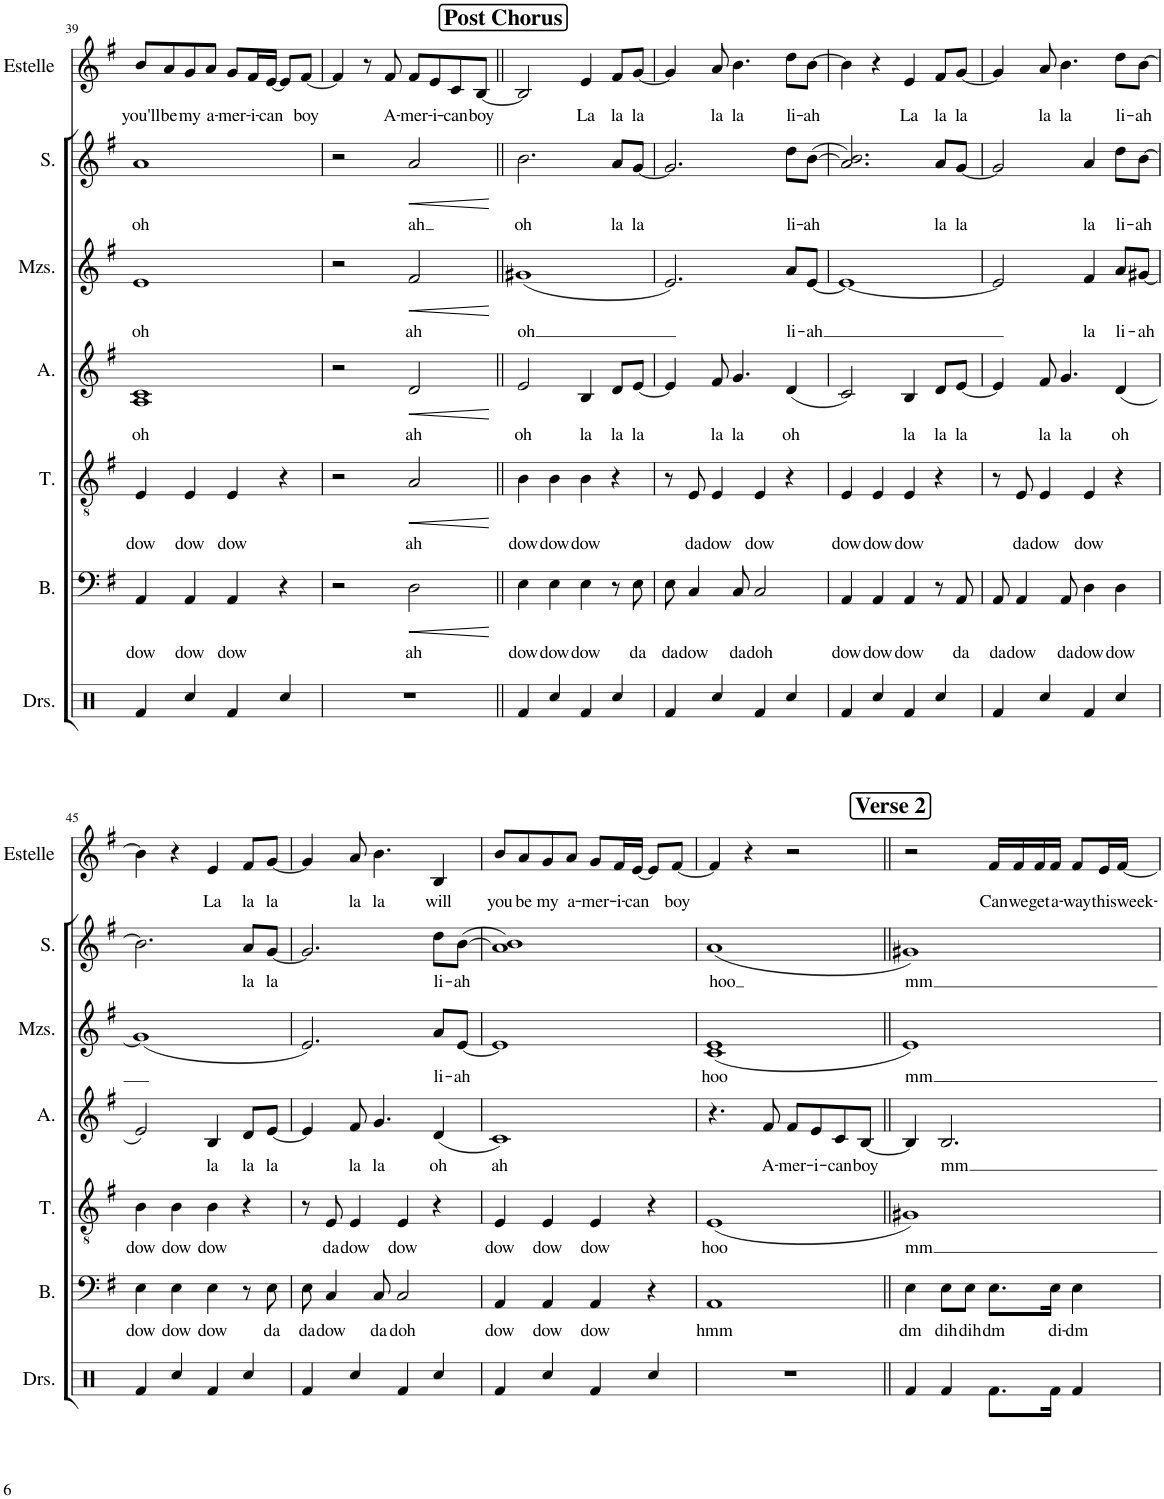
**kern	**text	**dynam	**kern	**text	**dynam	**kern	**text	**dynam	**kern	**text	**dynam	**kern	**text	**dynam	**kern	**text
*part6	*part6	*part6	*part5	*part5	*part5	*part4	*part4	*part4	*part3	*part3	*part3	*part2	*part2	*part2	*part1	*part1
*staff6	*staff6	*staff6	*staff5	*staff5	*staff5	*staff4	*staff4	*staff4	*staff3	*staff3	*staff3	*staff2	*staff2	*staff2	*staff1	*staff1
*I"Bass	*	*	*I"Tenor	*	*	*I"Alto	*	*	*I"Mezzo-soprano	*	*	*I"Soprano	*	*	*I"Estelle	*
*I'B.	*	*	*I'T.	*	*	*I'A.	*	*	*I'Mzs.	*	*	*I'S.	*	*	*I'Estelle	*
!!LO:PB:g=z
*clefF4	*	*	*clefGv2	*	*	*clefG2	*	*	*clefG2	*	*	*clefG2	*	*	*clefG2	*
*k[f#]	*	*	*k[f#]	*	*	*k[f#]	*	*	*k[f#]	*	*	*k[f#]	*	*	*k[f#]	*
*M4/4	*	*	*M4/4	*	*	*M4/4	*	*	*M4/4	*	*	*M4/4	*	*	*M4/4	*
=39	=39	=39	=39	=39	=39	=39	=39	=39	=39	=39	=39	=39	=39	=39	=39	=39
!	!LO:LY:b	!	!	!LO:LY:b	!	!	!LO:LY:b	!	!	!LO:LY:b	!	!	!LO:LY:b	!	!	!LO:LY:b
4AA/	dow	.	4E/	dow	.	1A 1c	oh	.	1e	oh	.	1a	oh	.	8b/L	you'll
!	!	!	!	!	!	!	!	!	!	!	!	!	!	!	!	!LO:LY:b
.	.	.	.	.	.	.	.	.	.	.	.	.	.	.	8a/	be
!	!LO:LY:b	!	!	!LO:LY:b	!	!	!	!	!	!	!	!	!	!	!	!LO:LY:b
4AA/	dow	.	4E/	dow	.	.	.	.	.	.	.	.	.	.	8g/	my
!	!	!	!	!	!	!	!	!	!	!	!	!	!	!	!	!LO:LY:b
.	.	.	.	.	.	.	.	.	.	.	.	.	.	.	8a/J	a-
!	!LO:LY:b	!	!	!LO:LY:b	!	!	!	!	!	!	!	!	!	!	!	!LO:LY:b
4AA/	dow	.	4E/	dow	.	.	.	.	.	.	.	.	.	.	8g/L	-mer-
!	!	!	!	!	!	!	!	!	!	!	!	!	!	!	!	!LO:LY:b
.	.	.	.	.	.	.	.	.	.	.	.	.	.	.	16f#/L	-i-
!	!	!	!	!	!	!	!	!	!	!	!	!	!	!	!	!LO:LY:b
.	.	.	.	.	.	.	.	.	.	.	.	.	.	.	[16e/JJ	-can
4r	.	.	4r	.	.	.	.	.	.	.	.	.	.	.	8e/L]	.
!	!	!	!	!	!	!	!	!	!	!	!	!	!	!	!	!LO:LY:b
.	.	.	.	.	.	.	.	.	.	.	.	.	.	.	[8f#/J	boy
=40	=40	=40	=40	=40	=40	=40	=40	=40	=40	=40	=40	=40	=40	=40	=40	=40
2r	.	.	2r	.	.	2r	.	.	2r	.	.	2r	.	.	4f#/]	.
.	.	.	.	.	.	.	.	.	.	.	.	.	.	.	8r	.
!	!	!	!	!	!	!	!	!	!	!	!	!	!	!	!	!LO:LY:b
.	.	.	.	.	.	.	.	.	.	.	.	.	.	.	8f#/	A-
!	!LO:LY:b	!LO:HP:b	!	!LO:LY:b	!LO:HP:b	!	!LO:LY:b	!LO:HP:b	!	!LO:LY:b	!LO:HP:b	!	!LO:LY:b	!LO:HP:b	!	!LO:LY:b
2D\	ah	<	2A/	ah	<	2d/	ah	<	2f#/	ah	<	2a/	ah	<	8f#/L	-mer-
!	!	!	!	!	!	!	!	!	!	!	!	!	!	!	!	!LO:LY:b
.	.	.	.	.	.	.	.	.	.	.	.	.	.	.	8e/	-i-
!	!	!	!	!	!	!	!	!	!	!	!	!	!	!	!	!LO:LY:b
.	.	.	.	.	.	.	.	.	.	.	.	.	.	.	8c/	-can
!	!	!	!	!	!	!	!	!	!	!	!	!	!	!	!	!LO:LY:b
.	.	.	.	.	.	.	.	.	.	.	.	.	.	.	[8B/J	boy
.	.	[	.	.	[	.	.	[	.	.	[	.	.	[	.	.
!!LO:REH:place=s1:a:B:cj:fs=14:t=Post Chorus
=41||	=41||	=41||	=41||	=41||	=41||	=41||	=41||	=41||	=41||	=41||	=41||	=41||	=41||	=41||	=41||	=41||
!	!LO:LY:b	!	!	!LO:LY:b	!	!	!LO:LY:b	!	!	!LO:LY:b	!	!	!LO:LY:b	!	!	!
4E\	dow	.	4B\	dow	.	2e/	oh	.	(1g#X	oh	.	2.b\	oh	.	2B/]	.
!	!LO:LY:b	!	!	!LO:LY:b	!	!	!	!	!	!	!	!	!	!	!	!
4E\	dow	.	4B\	dow	.	.	.	.	.	.	.	.	.	.	.	.
!	!LO:LY:b	!	!	!LO:LY:b	!	!	!LO:LY:b	!	!	!	!	!	!	!	!	!LO:LY:b
4E\	dow	.	4B\	dow	.	4B/	la	.	.	.	.	.	.	.	4e/	La
!	!	!	!	!	!	!	!LO:LY:b	!	!	!	!	!	!LO:LY:b	!	!	!LO:LY:b
8r	.	.	4r	.	.	8d/L	la	.	.	.	.	8a/L	la	.	8f#/L	la
!	!LO:LY:b	!	!	!	!	!	!LO:LY:b	!	!	!	!	!	!LO:LY:b	!	!	!LO:LY:b
8E\	da	.	.	.	.	[8e/J	la	.	.	.	.	[8g/J	la	.	[8g/J	la
=42	=42	=42	=42	=42	=42	=42	=42	=42	=42	=42	=42	=42	=42	=42	=42	=42
!	!LO:LY:b	!	!	!	!	!	!	!	!	!	!	!	!	!	!	!
8E\	da	.	8r	.	.	4e/]	.	.	2.e/)	.	.	2.g/]	.	.	4g/]	.
!	!LO:LY:b	!	!	!LO:LY:b	!	!	!	!	!	!	!	!	!	!	!	!
4C/	dow	.	8E/	da	.	.	.	.	.	.	.	.	.	.	.	.
!	!	!	!	!LO:LY:b	!	!	!LO:LY:b	!	!	!	!	!	!	!	!	!LO:LY:b
.	.	.	4E/	dow	.	8f#/	la	.	.	.	.	.	.	.	8a/	la
!	!LO:LY:b	!	!	!	!	!	!LO:LY:b	!	!	!	!	!	!	!	!	!LO:LY:b
8C/	da	.	.	.	.	4.g/	la	.	.	.	.	.	.	.	4.b\	la
!	!LO:LY:b	!	!	!LO:LY:b	!	!	!	!	!	!	!	!	!	!	!	!
2C/	doh	.	4E/	dow	.	.	.	.	.	.	.	.	.	.	.	.
!	!	!	!	!	!	!	!LO:LY:b	!	!	!LO:LY:b	!	!	!LO:LY:b	!	!	!LO:LY:b
.	.	.	4r	.	.	(4d/	oh	.	8a/L	li-	.	8dd\L	li-	.	8dd\L	li-
!	!	!	!	!	!	!	!	!	!	!LO:LY:b	!	!	!LO:LY:b	!	!	!LO:LY:b
.	.	.	.	.	.	.	.	.	[8e/J	-ah	.	([8b\J	-ah	.	[8b\J	-ah
=43	=43	=43	=43	=43	=43	=43	=43	=43	=43	=43	=43	=43	=43	=43	=43	=43
!	!LO:LY:b	!	!	!LO:LY:b	!	!	!	!	!	!	!	!	!	!	!	!
4AA/	dow	.	4E/	dow	.	2c/)	.	.	1e_	.	.	2.a/ 2.b/])	.	.	4b\]	.
!	!LO:LY:b	!	!	!LO:LY:b	!	!	!	!	!	!	!	!	!	!	!	!
4AA/	dow	.	4E/	dow	.	.	.	.	.	.	.	.	.	.	4r	.
!	!LO:LY:b	!	!	!LO:LY:b	!	!	!LO:LY:b	!	!	!	!	!	!	!	!	!LO:LY:b
4AA/	dow	.	4E/	dow	.	4B/	la	.	.	.	.	.	.	.	4e/	La
!	!	!	!	!	!	!	!LO:LY:b	!	!	!	!	!	!LO:LY:b	!	!	!LO:LY:b
8r	.	.	4r	.	.	8d/L	la	.	.	.	.	8a/L	la	.	8f#/L	la
!	!LO:LY:b	!	!	!	!	!	!LO:LY:b	!	!	!	!	!	!LO:LY:b	!	!	!LO:LY:b
8AA/	da	.	.	.	.	[8e/J	la	.	.	.	.	[8g/J	la	.	[8g/J	la
=44	=44	=44	=44	=44	=44	=44	=44	=44	=44	=44	=44	=44	=44	=44	=44	=44
!	!LO:LY:b	!	!	!	!	!	!	!	!	!	!	!	!	!	!	!
8AA/	da	.	8r	.	.	4e/]	.	.	2e/]	.	.	2g/]	.	.	4g/]	.
!	!LO:LY:b	!	!	!LO:LY:b	!	!	!	!	!	!	!	!	!	!	!	!
4AA/	dow	.	8E/	da	.	.	.	.	.	.	.	.	.	.	.	.
!	!	!	!	!LO:LY:b	!	!	!LO:LY:b	!	!	!	!	!	!	!	!	!LO:LY:b
.	.	.	4E/	dow	.	8f#/	la	.	.	.	.	.	.	.	8a/	la
!	!LO:LY:b	!	!	!	!	!	!LO:LY:b	!	!	!	!	!	!	!	!	!LO:LY:b
8AA/	da	.	.	.	.	4.g/	la	.	.	.	.	.	.	.	4.b\	la
!	!LO:LY:b	!	!	!LO:LY:b	!	!	!	!	!	!LO:LY:b	!	!	!LO:LY:b	!	!	!
4D\	dow	.	4E/	dow	.	.	.	.	4f#/	la	.	4a/	la	.	.	.
!	!LO:LY:b	!	!	!	!	!	!LO:LY:b	!	!	!LO:LY:b	!	!	!LO:LY:b	!	!	!LO:LY:b
4D\	dow	.	4r	.	.	(4d/	oh	.	8a/L	li-	.	8dd\L	li-	.	8dd\L	li-
!	!	!	!	!	!	!	!	!	!	!LO:LY:b	!	!	!LO:LY:b	!	!	!LO:LY:b
.	.	.	.	.	.	.	.	.	[8g#X/J	-ah	.	[8b\J	-ah	.	[8b\J	-ah
!!LO:LB:g=z
=45	=45	=45	=45	=45	=45	=45	=45	=45	=45	=45	=45	=45	=45	=45	=45	=45
!	!LO:LY:b	!	!	!LO:LY:b	!	!	!	!	!	!	!	!	!	!	!	!
4E\	dow	.	4B\	dow	.	2e/)	.	.	(1g#]	.	.	2.b\]	.	.	4b\]	.
!	!LO:LY:b	!	!	!LO:LY:b	!	!	!	!	!	!	!	!	!	!	!	!
4E\	dow	.	4B\	dow	.	.	.	.	.	.	.	.	.	.	4r	.
!	!LO:LY:b	!	!	!LO:LY:b	!	!	!LO:LY:b	!	!	!	!	!	!	!	!	!LO:LY:b
4E\	dow	.	4B\	dow	.	4B/	la	.	.	.	.	.	.	.	4e/	La
!	!	!	!	!	!	!	!LO:LY:b	!	!	!	!	!	!LO:LY:b	!	!	!LO:LY:b
8r	.	.	4r	.	.	8d/L	la	.	.	.	.	8a/L	la	.	8f#/L	la
!	!LO:LY:b	!	!	!	!	!	!LO:LY:b	!	!	!	!	!	!LO:LY:b	!	!	!LO:LY:b
8E\	da	.	.	.	.	[8e/J	la	.	.	.	.	[8g/J	la	.	[8g/J	la
=46	=46	=46	=46	=46	=46	=46	=46	=46	=46	=46	=46	=46	=46	=46	=46	=46
!	!LO:LY:b	!	!	!	!	!	!	!	!	!	!	!	!	!	!	!
8E\	da	.	8r	.	.	4e/]	.	.	2.e/)	.	.	2.g/]	.	.	4g/]	.
!	!LO:LY:b	!	!	!LO:LY:b	!	!	!	!	!	!	!	!	!	!	!	!
4C/	dow	.	8E/	da	.	.	.	.	.	.	.	.	.	.	.	.
!	!	!	!	!LO:LY:b	!	!	!LO:LY:b	!	!	!	!	!	!	!	!	!LO:LY:b
.	.	.	4E/	dow	.	8f#/	la	.	.	.	.	.	.	.	8a/	la
!	!LO:LY:b	!	!	!	!	!	!LO:LY:b	!	!	!	!	!	!	!	!	!LO:LY:b
8C/	da	.	.	.	.	4.g/	la	.	.	.	.	.	.	.	4.b\	la
!	!LO:LY:b	!	!	!LO:LY:b	!	!	!	!	!	!	!	!	!	!	!	!
2C/	doh	.	4E/	dow	.	.	.	.	.	.	.	.	.	.	.	.
!	!	!	!	!	!	!	!LO:LY:b	!	!	!LO:LY:b	!	!	!LO:LY:b	!	!	!LO:LY:b
.	.	.	4r	.	.	(4d/	oh	.	8a/L	li-	.	8dd\L	li-	.	4B/	will
!	!	!	!	!	!	!	!	!	!	!LO:LY:b	!	!	!LO:LY:b	!	!	!
.	.	.	.	.	.	.	.	.	[8e/J	-ah	.	([8b\J	-ah	.	.	.
=47	=47	=47	=47	=47	=47	=47	=47	=47	=47	=47	=47	=47	=47	=47	=47	=47
!	!LO:LY:b	!	!	!LO:LY:b	!	!	!LO:LY:b	!	!	!	!	!	!	!	!	!LO:LY:b
4AA/	dow	.	4E/	dow	.	1c)	ah	.	1e]	.	.	1a 1b])	.	.	8b/L	you
!	!	!	!	!	!	!	!	!	!	!	!	!	!	!	!	!LO:LY:b
.	.	.	.	.	.	.	.	.	.	.	.	.	.	.	8a/	be
!	!LO:LY:b	!	!	!LO:LY:b	!	!	!	!	!	!	!	!	!	!	!	!LO:LY:b
4AA/	dow	.	4E/	dow	.	.	.	.	.	.	.	.	.	.	8g/	my
!	!	!	!	!	!	!	!	!	!	!	!	!	!	!	!	!LO:LY:b
.	.	.	.	.	.	.	.	.	.	.	.	.	.	.	8a/J	a-
!	!LO:LY:b	!	!	!LO:LY:b	!	!	!	!	!	!	!	!	!	!	!	!LO:LY:b
4AA/	dow	.	4E/	dow	.	.	.	.	.	.	.	.	.	.	8g/L	-mer-
!	!	!	!	!	!	!	!	!	!	!	!	!	!	!	!	!LO:LY:b
.	.	.	.	.	.	.	.	.	.	.	.	.	.	.	16f#/L	-i-
!	!	!	!	!	!	!	!	!	!	!	!	!	!	!	!	!LO:LY:b
.	.	.	.	.	.	.	.	.	.	.	.	.	.	.	[16e/JJ	-can
4r	.	.	4r	.	.	.	.	.	.	.	.	.	.	.	8e/L]	.
!	!	!	!	!	!	!	!	!	!	!	!	!	!	!	!	!LO:LY:b
.	.	.	.	.	.	.	.	.	.	.	.	.	.	.	[8f#/J	boy
=48	=48	=48	=48	=48	=48	=48	=48	=48	=48	=48	=48	=48	=48	=48	=48	=48
!	!LO:LY:b	!	!	!LO:LY:b	!	!	!	!	!	!LO:LY:b	!	!	!LO:LY:b	!	!	!
1AA	hmm	.	(1E	hoo	.	4.r	.	.	(1c 1e	hoo	.	(1a	hoo	.	4f#/]	.
.	.	.	.	.	.	.	.	.	.	.	.	.	.	.	4r	.
!	!	!	!	!	!	!	!LO:LY:b	!	!	!	!	!	!	!	!	!
.	.	.	.	.	.	8f#/	A-	.	.	.	.	.	.	.	.	.
!	!	!	!	!	!	!	!LO:LY:b	!	!	!	!	!	!	!	!	!
.	.	.	.	.	.	8f#/L	-mer-	.	.	.	.	.	.	.	2r	.
!	!	!	!	!	!	!	!LO:LY:b	!	!	!	!	!	!	!	!	!
.	.	.	.	.	.	8e/	-i-	.	.	.	.	.	.	.	.	.
!	!	!	!	!	!	!	!LO:LY:b	!	!	!	!	!	!	!	!	!
.	.	.	.	.	.	8c/	-can	.	.	.	.	.	.	.	.	.
!	!	!	!	!	!	!	!LO:LY:b	!	!	!	!	!	!	!	!	!
.	.	.	.	.	.	[8B/J	boy	.	.	.	.	.	.	.	.	.
!!LO:REH:place=s1:a:B:cj:fs=14:t=Verse 2
=49||	=49||	=49||	=49||	=49||	=49||	=49||	=49||	=49||	=49||	=49||	=49||	=49||	=49||	=49||	=49||	=49||
!	!LO:LY:b	!	!	!LO:LY:b	!	!	!	!	!	!LO:LY:b	!	!	!LO:LY:b	!	!	!
4E\	dm	.	1G#X)	mm	.	4B/]	.	.	1e)	mm	.	1g#X)	mm	.	2r	.
!	!LO:LY:b	!	!	!	!	!	!LO:LY:b	!	!	!	!	!	!	!	!	!
8E\L	dih	.	.	.	.	2.B/	mm	.	.	.	.	.	.	.	.	.
!	!LO:LY:b	!	!	!	!	!	!	!	!	!	!	!	!	!	!	!
8E\J	dih	.	.	.	.	.	.	.	.	.	.	.	.	.	.	.
!	!LO:LY:b	!	!	!	!	!	!	!	!	!	!	!	!	!	!	!LO:LY:b
8.E\L	dm	.	.	.	.	.	.	.	.	.	.	.	.	.	16f#/LL	Can
!	!	!	!	!	!	!	!	!	!	!	!	!	!	!	!	!LO:LY:b
.	.	.	.	.	.	.	.	.	.	.	.	.	.	.	16f#/	we
!	!	!	!	!	!	!	!	!	!	!	!	!	!	!	!	!LO:LY:b
.	.	.	.	.	.	.	.	.	.	.	.	.	.	.	16f#/	get
!	!LO:LY:b	!	!	!	!	!	!	!	!	!	!	!	!	!	!	!LO:LY:b
16E\Jk	di-	.	.	.	.	.	.	.	.	.	.	.	.	.	16f#/JJ	a-
!	!LO:LY:b	!	!	!	!	!	!	!	!	!	!	!	!	!	!	!LO:LY:b
4E\	-dm	.	.	.	.	.	.	.	.	.	.	.	.	.	8f#/L	-way
!	!	!	!	!	!	!	!	!	!	!	!	!	!	!	!	!LO:LY:b
.	.	.	.	.	.	.	.	.	.	.	.	.	.	.	16e/L	this
!	!	!	!	!	!	!	!	!	!	!	!	!	!	!	!	!LO:LY:b
.	.	.	.	.	.	.	.	.	.	.	.	.	.	.	[16f#/JJ	week-
=	=	=	=	=	=	=	=	=	=	=	=	=	=	=	=	=
*-	*-	*-	*-	*-	*-	*-	*-	*-	*-	*-	*-	*-	*-	*-	*-	*-
